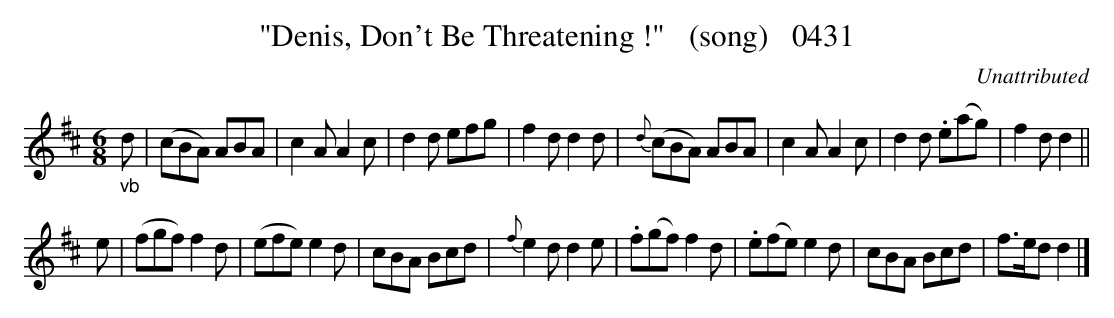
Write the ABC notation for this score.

X:1
T:"Denis, Don't Be Threatening !"   (song)   0431
C:Unattributed
M:6/8
L:1/8
K:D
"_vb"d|(cBA) ABA|c2A A2c|d2d efg|f2d d2d|{d}(cBA) ABA|trc2A A2c|d2d .e(ag)|f2d d2||
e|(fgf) f2d|(efe) e2d|cBA Bcd|{f}e2d d2e|.f(gf) f2d|.e(fe) e2d|cBA Bcd|f3/2e/2d d2|]
